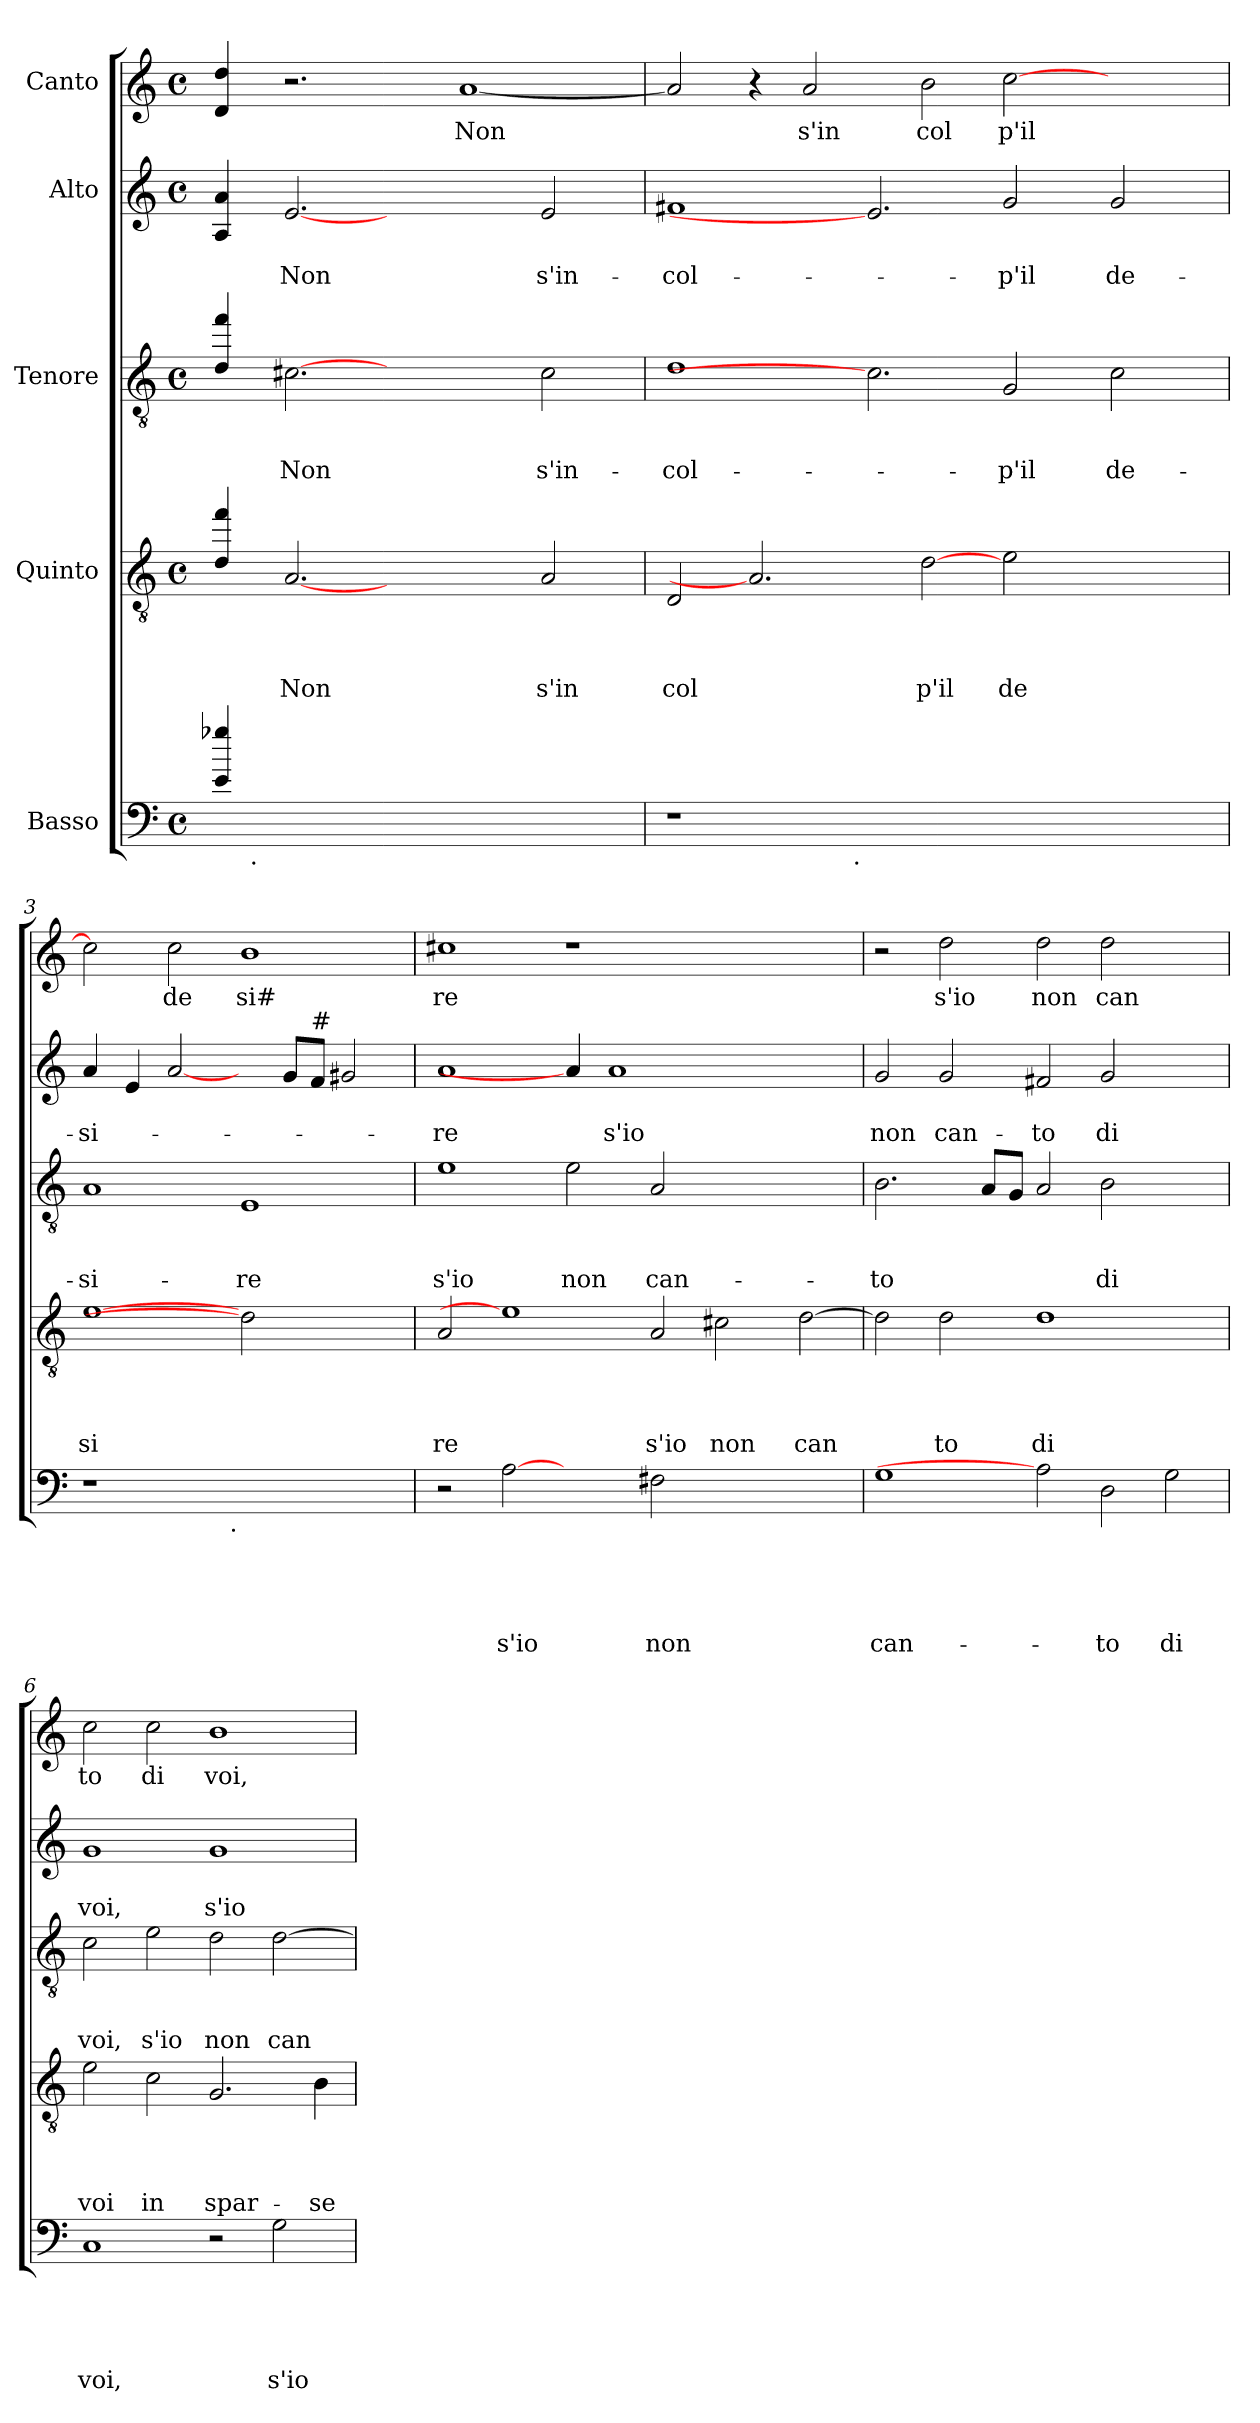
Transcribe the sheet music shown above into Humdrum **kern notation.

**kern	**text	**text	**text	**text	**text	**kern	**text	**text	**text	**text	**kern	**text	**text	**text	**kern	**text	**text	**kern	**text
*part5	*part5	*part5	*part5	*part5	*part5	*part4	*part4	*part4	*part4	*part4	*part3	*part3	*part3	*part3	*part2	*part2	*part2	*part1	*part1
*staff5	*staff5	*staff5	*staff5	*staff5	*staff5	*staff4	*staff4	*staff4	*staff4	*staff4	*staff3	*staff3	*staff3	*staff3	*staff2	*staff2	*staff2	*staff1	*staff1
*I"Basso	*	*	*	*	*	*I"Quinto	*	*	*	*	*I"Tenore	*	*	*	*I"Alto	*	*	*I"Canto	*
*clefF4	*	*	*	*	*	*clefGv2	*	*	*	*	*clefGv2	*	*	*	*clefG2	*	*	*clefG2	*
*k[]	*	*	*	*	*	*k[]	*	*	*	*	*k[]	*	*	*	*k[]	*	*	*k[]	*
*C:	*	*	*	*	*	*C:	*	*	*	*	*C:	*	*	*	*C:	*	*	*C:	*
*M4/4	*	*	*	*	*	*M4/4	*	*	*	*	*M4/4	*	*	*	*M4/4	*	*	*M4/4	*
*met(c)	*	*	*	*	*	*met(c)	*	*	*	*	*met(c)	*	*	*	*met(c)	*	*	*met(c)	*
=1	=1	=1	=1	=1	=1	=1	=1	=1	=1	=1	=1	=1	=1	=1	=1	=1	=1	=1	=1
*^	*	*	*	*	*	*	*	*	*	*	*	*	*	*	*	*	*	*	*
4e/ 4gg-X/	8ryy	.	.	.	.	.	4d/ 4ff/	.	.	.	.	4d/ 4ff/	.	.	.	4A/ 4a/	.	.	4d/ 4dd/	.
!	!LO:TX:b:t=.	!	!	!	!	!	!	!	!	!	!	!	!	!	!	!	!	!	!	!
.	1ryy	.	.	.	.	.	.	.	.	.	.	.	.	.	.	.	.	.	.	.
!	!	!	!	!	!	!	!	!	!	!	!LO:LY:b	!	!	!	!LO:LY:b	!	!	!LO:LY:b	!	!
0ryy	.	.	.	.	.	.	[2.A	.	.	.	Non	[2.c#X	.	.	Non	[2.e	.	Non	2.r	.
.	.	.	.	.	.	.	2.ryy	.	.	.	.	2.ryy	.	.	.	2.ryy	.	.	4ryy	.
.	1ryy	.	.	.	.	.	.	.	.	.	.	.	.	.	.	.	.	.	.	.
!	!	!	!	!	!	!	!	!	!	!	!	!	!	!	!	!	!	!	!	!LO:LY:b
.	.	.	.	.	.	.	.	.	.	.	.	.	.	.	.	.	.	.	[<1a	Non
!	!	!	!	!	!	!	!	!	!	!	!LO:LY:b	!	!	!	!LO:LY:b	!	!	!LO:LY:b	!	!
.	.	.	.	.	.	.	2A/	.	.	.	s'in	2c#\	.	.	s'in-	2e/	.	s'in-	.	.
.	8ryy	.	.	.	.	.	.	.	.	.	.	.	.	.	.	.	.	.	.	.
=2	=2	=2	=2	=2	=2	=2	=2	=2	=2	=2	=2	=2	=2	=2	=2	=2	=2	=2	=2	=2
!	!	!	!	!	!	!	!	!	!	!	!LO:LY:b	!	!	!	!LO:LY:b	!	!	!LO:LY:b	!	!
1r	2ryy	.	.	.	.	.	2D/	.	.	.	col	1d	.	.	-col-	1f#X	.	-col-	2a/]	.
.	4...ryy	.	.	.	.	.	2.A]	.	.	.	.	.	.	.	.	.	.	.	4r	.
!	!	!	!	!	!	!	!	!	!	!	!	!	!	!	!	!	!	!	!	!LO:LY:b
.	.	.	.	.	.	.	.	.	.	.	.	.	.	.	.	.	.	.	2a/	s'in
!	!LO:TX:b:t=.	!	!	!	!	!	!	!	!	!	!	!	!	!	!	!	!	!	!	!
.	1ryy	.	.	.	.	.	.	.	.	.	.	.	.	.	.	.	.	.	.	.
1..ryy	.	.	.	.	.	.	.	.	.	.	.	2.c#]	.	.	.	2.e]	.	.	.	.
!	!	!	!	!	!	!	!	!	!	!	!LO:LY:b	!	!	!	!	!	!	!	!	!LO:LY:b
.	.	.	.	.	.	.	[2d	.	.	.	p'il	.	.	.	.	.	.	.	2b\	col
!	!	!	!	!	!	!	!	!	!	!	!LO:LY:b	!	!	!	!LO:LY:b	!	!	!LO:LY:b	!	!LO:LY:b
.	.	.	.	.	.	.	2e\	.	.	.	de	2G/	.	.	-p'il	2g/	.	-p'il	[>2cc\	p'il
.	2ryy	.	.	.	.	.	.	.	.	.	.	.	.	.	.	.	.	.	.	.
!	!	!	!	!	!	!	!	!	!	!	!	!	!	!	!LO:LY:b	!	!	!LO:LY:b	!	!
.	.	.	.	.	.	.	2ryy	.	.	.	.	2c\	.	.	de-	2g/	.	de-	2ryy	.
.	4ryy	.	.	.	.	.	.	.	.	.	.	.	.	.	.	.	.	.	.	.
.	32ryy	.	.	.	.	.	.	.	.	.	.	.	.	.	.	.	.	.	.	.
=3	=3	=3	=3	=3	=3	=3	=3	=3	=3	=3	=3	=3	=3	=3	=3	=3	=3	=3	=3	=3
!	!	!	!	!	!	!	!	!	!	!	!LO:LY:b	!	!	!	!LO:LY:b	!	!	!LO:LY:b	!	!
1r	2ryy	.	.	.	.	.	[1e	.	.	.	si	1A	.	.	-si-	4a/	.	-si-	2cc\]	.
.	.	.	.	.	.	.	.	.	.	.	.	.	.	.	.	4e/	.	.	.	.
!	!	!	!	!	!	!	!	!	!	!	!	!	!	!	!	!	!	!	!	!LO:LY:b
.	4...ryy	.	.	.	.	.	.	.	.	.	.	.	.	.	.	[2a/	.	.	2cc\	de
!	!LO:TX:b:t=.	!	!	!	!	!	!	!	!	!	!	!	!	!	!	!	!	!	!	!
.	1ryy	.	.	.	.	.	.	.	.	.	.	.	.	.	.	.	.	.	.	.
!	!	!	!	!	!	!	!	!	!	!	!	!	!	!	!LO:LY:b	!	!	!	!	!LO:LY:b
1ryy	.	.	.	.	.	.	2d]	.	.	.	.	1E	.	.	-re	4ryy	.	.	1b	si#
.	.	.	.	.	.	.	.	.	.	.	.	.	.	.	.	8g/L	.	.	.	.
!	!	!	!	!	!	!	!	!	!	!	!	!	!	!	!	!LO:TX:a:t=#	!	!	!	!
.	.	.	.	.	.	.	.	.	.	.	.	.	.	.	.	8f/J	.	.	.	.
.	.	.	.	.	.	.	2ryy	.	.	.	.	.	.	.	.	2g#X/	.	.	.	.
.	32ryy	.	.	.	.	.	.	.	.	.	.	.	.	.	.	.	.	.	.	.
=4	=4	=4	=4	=4	=4	=4	=4	=4	=4	=4	=4	=4	=4	=4	=4	=4	=4	=4	=4	=4
!	!	!	!	!	!	!	!	!	!	!	!LO:LY:b	!	!	!	!LO:LY:b	!	!	!LO:LY:b	!	!LO:LY:b
*v	*v	*	*	*	*	*	*	*	*	*	*	*	*	*	*	*	*	*	*	*
2r	.	.	.	.	.	2A/	.	.	.	re	1e	.	.	s'io	1a	.	-re	1cc#X	re
!	!	!	!	!	!LO:LY:b	!	!	!	!	!	!	!	!	!	!	!	!	!	!
[2A	.	.	.	.	s'io	1e]	.	.	.	.	.	.	.	.	.	.	.	.	.
!	!	!	!	!	!	!	!	!	!	!	!	!	!	!LO:LY:b	!	!	!	!	!
2ryy	.	.	.	.	.	.	.	.	.	.	2e\	.	.	non	4a/]	.	.	1r	.
!	!	!	!	!	!	!	!	!	!	!	!	!	!	!	!	!	!LO:LY:b	!	!
.	.	.	.	.	.	.	.	.	.	.	.	.	.	.	1a	.	s'io	.	.
!	!	!	!	!	!LO:LY:b	!	!	!	!	!LO:LY:b	!	!	!	!LO:LY:b	!	!	!	!	!
2F#X\	.	.	.	.	non	2A/	.	.	.	s'io	2A/	.	.	can-	.	.	.	.	.
!	!	!	!	!	!	!	!	!	!	!LO:LY:b	!	!	!	!	!	!	!	!	!
1ryy	.	.	.	.	.	2c#X\	.	.	.	non	1ryy	.	.	.	.	.	.	1ryy	.
.	.	.	.	.	.	.	.	.	.	.	.	.	.	.	2.ryy	.	.	.	.
!	!	!	!	!	!	!	!	!	!	!LO:LY:b	!	!	!	!	!	!	!	!	!
.	.	.	.	.	.	[>2d\	.	.	.	can	.	.	.	.	.	.	.	.	.
=5	=5	=5	=5	=5	=5	=5	=5	=5	=5	=5	=5	=5	=5	=5	=5	=5	=5	=5	=5
!	!	!	!	!	!LO:LY:b	!	!	!	!	!	!	!	!	!LO:LY:b	!	!	!LO:LY:b	!	!
1G	.	.	.	.	can-	2d\]	.	.	.	.	2.B\	.	.	-to	2g/	.	non	2r	.
!	!	!	!	!	!	!	!	!	!	!LO:LY:b	!	!	!	!	!	!	!LO:LY:b	!	!LO:LY:b
.	.	.	.	.	.	2d\	.	.	.	to	.	.	.	.	2g/	.	can-	2dd\	s'io
.	.	.	.	.	.	.	.	.	.	.	8A/L	.	.	.	.	.	.	.	.
.	.	.	.	.	.	.	.	.	.	.	8G/J	.	.	.	.	.	.	.	.
!	!	!	!	!	!	!	!	!	!	!LO:LY:b	!	!	!	!	!	!	!LO:LY:b	!	!LO:LY:b
2A]	.	.	.	.	.	1d	.	.	.	di	2A/	.	.	.	2f#X/	.	-to	2dd\	non
!	!	!	!	!	!LO:LY:b	!	!	!	!	!	!	!	!	!LO:LY:b	!	!	!LO:LY:b	!	!LO:LY:b
2D\	.	.	.	.	-to	.	.	.	.	.	2B\	.	.	di	2g/	.	di	2dd\	can
!	!	!	!	!	!LO:LY:b	!	!	!	!	!	!	!	!	!	!	!	!	!	!
2G\	.	.	.	.	di	2ryy	.	.	.	.	2ryy	.	.	.	2ryy	.	.	2ryy	.
!!LO:LB:g=z
=6	=6	=6	=6	=6	=6	=6	=6	=6	=6	=6	=6	=6	=6	=6	=6	=6	=6	=6	=6
!	!	!	!	!	!LO:LY:b	!	!	!	!	!LO:LY:b	!	!	!	!LO:LY:b	!	!	!LO:LY:b	!	!LO:LY:b
1C	.	.	.	.	voi,	2e\	.	.	.	voi	2c\	.	.	voi,	1g	.	voi,	2cc\	to
!	!	!	!	!	!	!	!	!	!	!LO:LY:b	!	!	!	!LO:LY:b	!	!	!	!	!LO:LY:b
.	.	.	.	.	.	2c\	.	.	.	in	2e\	.	.	s'io	.	.	.	2cc\	di
!	!	!	!	!	!	!	!	!	!	!LO:LY:b	!	!	!	!LO:LY:b	!	!	!LO:LY:b	!	!LO:LY:b
2r	.	.	.	.	.	2.G/	.	.	.	spar-	2d\	.	.	non	1g	.	s'io	1b	voi,
!	!	!	!	!	!LO:LY:b	!	!	!	!	!	!	!	!	!LO:LY:b	!	!	!	!	!
2G\	.	.	.	.	s'io	.	.	.	.	.	[>2d\	.	.	can-	.	.	.	.	.
!	!	!	!	!	!	!	!	!	!	!LO:LY:b	!	!	!	!	!	!	!	!	!
.	.	.	.	.	.	4B\	.	.	.	-se	.	.	.	.	.	.	.	.	.
=	=	=	=	=	=	=	=	=	=	=	=	=	=	=	=	=	=	=	=
*-	*-	*-	*-	*-	*-	*-	*-	*-	*-	*-	*-	*-	*-	*-	*-	*-	*-	*-	*-
